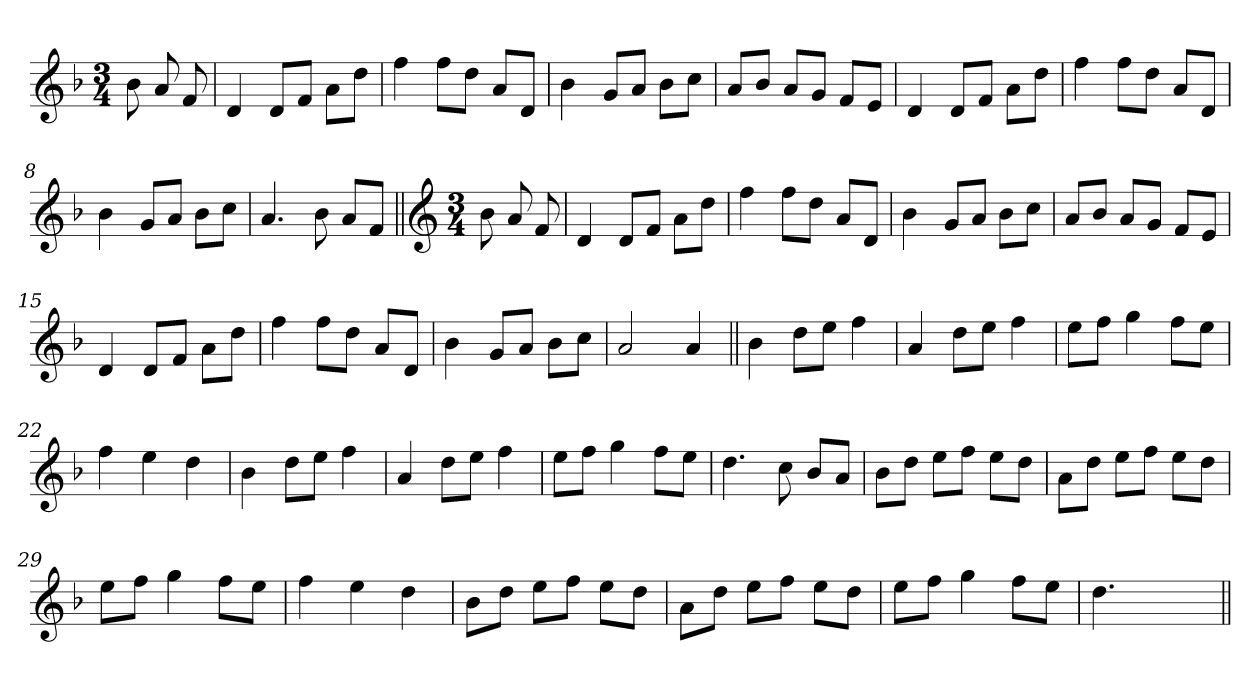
**kern
*part1
*staff1
*clefG2
*k[b-]
*d:
*M3/4
=1
8b-\
8a/
8f/
=2
4d/
8d/L
8f/J
8a\L
8dd\J
=3
4ff\
8ff\L
8dd\J
8a/L
8d/J
=4
4b-\
8g/L
8a/J
8b-\L
8cc\J
=5
8a/L
8b-/J
8a/L
8g/J
8f/L
8e/J
=6
4d/
8d/L
8f/J
8a\L
8dd\J
=7
4ff\
8ff\L
8dd\J
8a/L
8d/J
!!LO:LB:g=z
=8
4b-\
8g/L
8a/J
8b-\L
8cc\J
=9
4.a/
8b-\
8a/L
8f/J
=10||
*clefG2
*M3/4
8b-\
8a/
8f/
=11
4d/
8d/L
8f/J
8a\L
8dd\J
=12
4ff\
8ff\L
8dd\J
8a/L
8d/J
=13
4b-\
8g/L
8a/J
8b-\L
8cc\J
=14
8a/L
8b-/J
8a/L
8g/J
8f/L
8e/J
!!LO:LB:g=z
=15
4d/
8d/L
8f/J
8a\L
8dd\J
=16
4ff\
8ff\L
8dd\J
8a/L
8d/J
=17
4b-\
8g/L
8a/J
8b-\L
8cc\J
=18
2a/
4a/
=19||
4b-\
8dd\L
8ee\J
4ff\
=20
4a/
8dd\L
8ee\J
4ff\
=21
8ee\L
8ff\J
4gg\
8ff\L
8ee\J
=22
4ff\
4ee\
4dd\
=23
4b-\
8dd\L
8ee\J
4ff\
!!LO:LB:g=z
=24
4a/
8dd\L
8ee\J
4ff\
=25
8ee\L
8ff\J
4gg\
8ff\L
8ee\J
=26
4.dd\
8cc\
8b-/L
8a/J
=27
8b-\L
8dd\J
8ee\L
8ff\J
8ee\L
8dd\J
=28
8a\L
8dd\J
8ee\L
8ff\J
8ee\L
8dd\J
=29
8ee\L
8ff\J
4gg\
8ff\L
8ee\J
=30
4ff\
4ee\
4dd\
=31
8b-\L
8dd\J
8ee\L
8ff\J
8ee\L
8dd\J
!!LO:LB:g=z
=32
8a\L
8dd\J
8ee\L
8ff\J
8ee\L
8dd\J
=33
8ee\L
8ff\J
4gg\
8ff\L
8ee\J
=34
4.dd\
4.ryy
=||
*-
